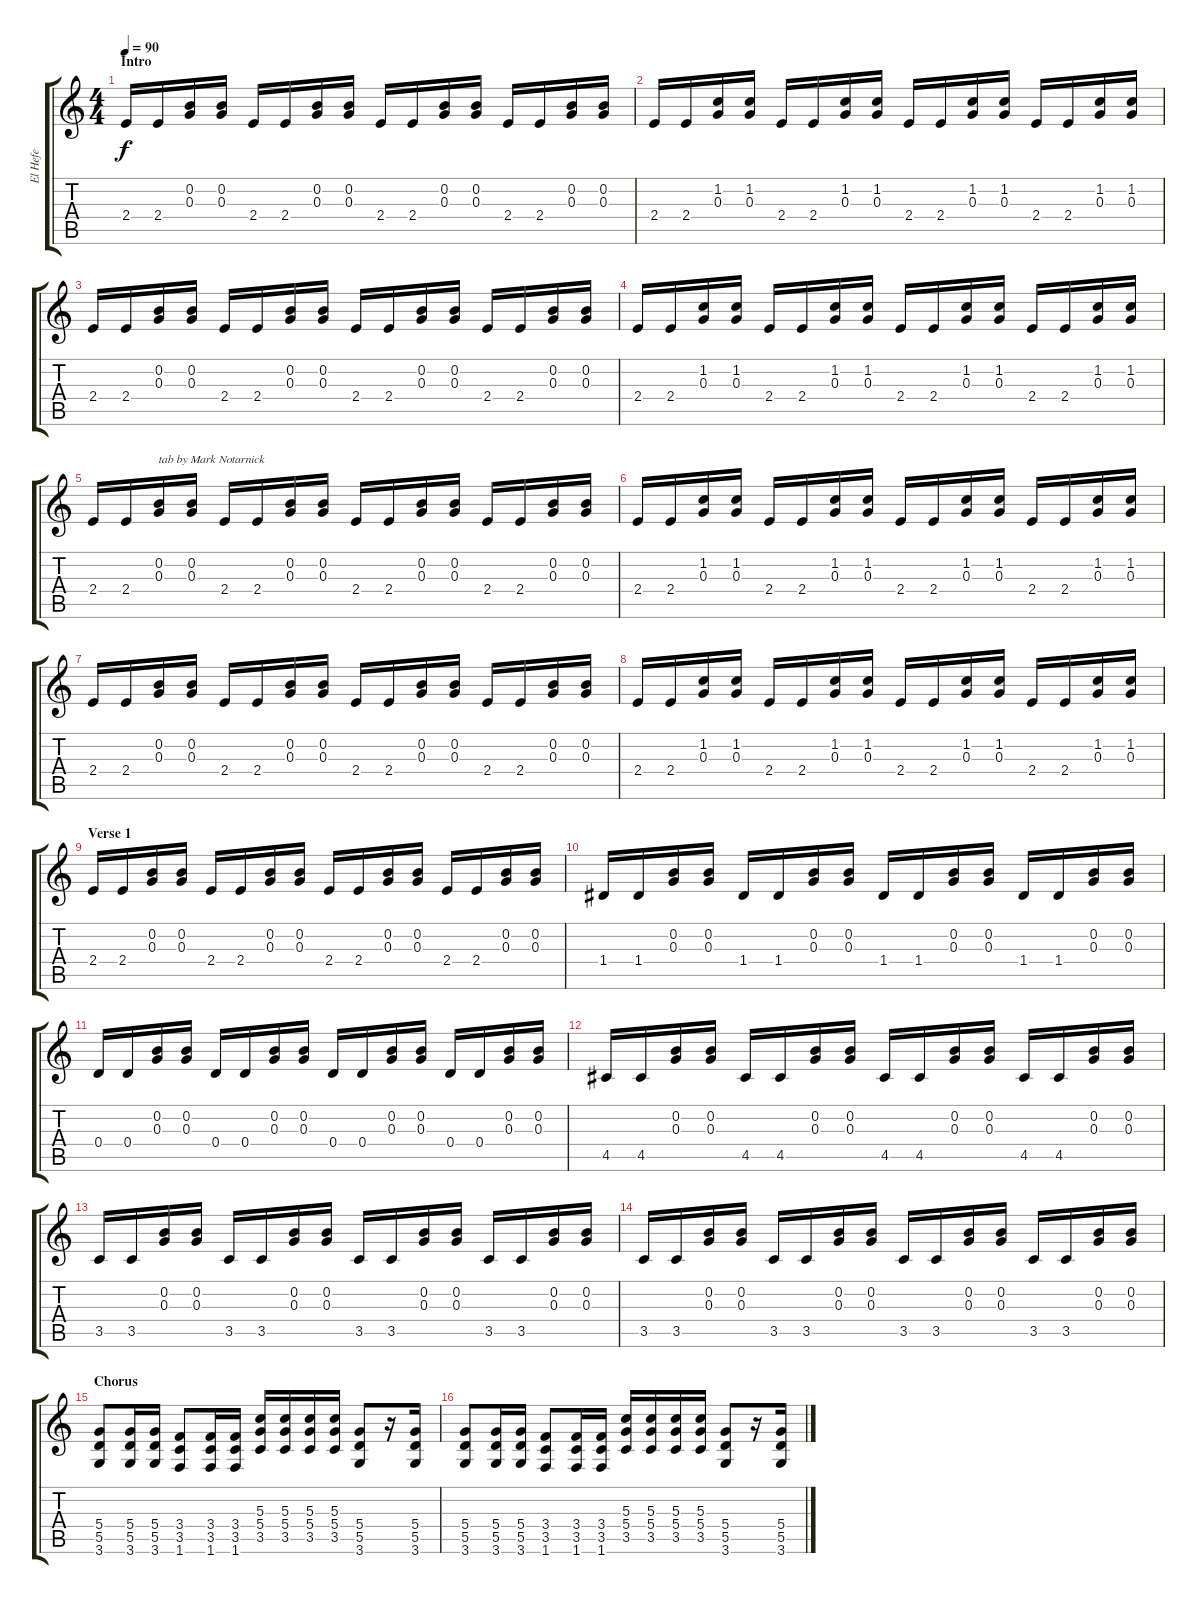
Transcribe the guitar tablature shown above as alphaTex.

\track ("El Hefe" "El Hefe") {instrument overdrivenguitar}
\staff {score tabs}
\tuning (E4 B3 G3 D3 A2 E2) {hide}
\ts (4 4)
\section ("" "Intro")
\tempo 90
\clef g2
\ks c
2.4.16{dy f instrument electricguitarmuted} 2.4.16 (0.2 0.3).16{instrument overdrivenguitar} (0.2 0.3).16 2.4.16{instrument electricguitarmuted} 2.4.16 (0.2 0.3).16{instrument overdrivenguitar} (0.2 0.3).16 2.4.16{instrument electricguitarmuted} 2.4.16 (0.2 0.3).16{instrument overdrivenguitar} (0.2 0.3).16 2.4.16{instrument electricguitarmuted} 2.4.16 (0.2 0.3).16{instrument overdrivenguitar} (0.2 0.3).16 |
2.4.16{instrument electricguitarmuted} 2.4.16 (1.2 0.3).16{instrument overdrivenguitar} (1.2 0.3).16 2.4.16{instrument electricguitarmuted} 2.4.16 (1.2 0.3).16{instrument overdrivenguitar} (1.2 0.3).16 2.4.16{instrument electricguitarmuted} 2.4.16 (1.2 0.3).16{instrument overdrivenguitar} (1.2 0.3).16 2.4.16{instrument electricguitarmuted} 2.4.16 (1.2 0.3).16{instrument overdrivenguitar} (1.2 0.3).16 |
2.4.16{instrument electricguitarmuted} 2.4.16 (0.2 0.3).16{instrument overdrivenguitar} (0.2 0.3).16 2.4.16{instrument electricguitarmuted} 2.4.16 (0.2 0.3).16{instrument overdrivenguitar} (0.2 0.3).16 2.4.16{instrument electricguitarmuted} 2.4.16 (0.2 0.3).16{instrument overdrivenguitar} (0.2 0.3).16 2.4.16{instrument electricguitarmuted} 2.4.16 (0.2 0.3).16{instrument overdrivenguitar} (0.2 0.3).16 |
2.4.16{instrument electricguitarmuted} 2.4.16 (1.2 0.3).16{instrument overdrivenguitar} (1.2 0.3).16 2.4.16{instrument electricguitarmuted} 2.4.16 (1.2 0.3).16{instrument overdrivenguitar} (1.2 0.3).16 2.4.16{instrument electricguitarmuted} 2.4.16 (1.2 0.3).16{instrument overdrivenguitar} (1.2 0.3).16 2.4.16{instrument electricguitarmuted} 2.4.16 (1.2 0.3).16{instrument overdrivenguitar} (1.2 0.3).16 |
2.4.16{instrument electricguitarmuted} 2.4.16 (0.2 0.3).16{txt "tab by Mark Notarnick" instrument overdrivenguitar} (0.2 0.3).16 2.4.16{instrument electricguitarmuted} 2.4.16 (0.2 0.3).16{instrument overdrivenguitar} (0.2 0.3).16 2.4.16{instrument electricguitarmuted} 2.4.16 (0.2 0.3).16{instrument overdrivenguitar} (0.2 0.3).16 2.4.16{instrument electricguitarmuted} 2.4.16 (0.2 0.3).16{instrument overdrivenguitar} (0.2 0.3).16 |
2.4.16{instrument electricguitarmuted} 2.4.16 (1.2 0.3).16{instrument overdrivenguitar} (1.2 0.3).16 2.4.16{instrument electricguitarmuted} 2.4.16 (1.2 0.3).16{instrument overdrivenguitar} (1.2 0.3).16 2.4.16{instrument electricguitarmuted} 2.4.16 (1.2 0.3).16{instrument overdrivenguitar} (1.2 0.3).16 2.4.16{instrument electricguitarmuted} 2.4.16 (1.2 0.3).16{instrument overdrivenguitar} (1.2 0.3).16 |
2.4.16{instrument electricguitarmuted} 2.4.16 (0.2 0.3).16{instrument overdrivenguitar} (0.2 0.3).16 2.4.16{instrument electricguitarmuted} 2.4.16 (0.2 0.3).16{instrument overdrivenguitar} (0.2 0.3).16 2.4.16{instrument electricguitarmuted} 2.4.16 (0.2 0.3).16{instrument overdrivenguitar} (0.2 0.3).16 2.4.16{instrument electricguitarmuted} 2.4.16 (0.2 0.3).16{instrument overdrivenguitar} (0.2 0.3).16 |
2.4.16{instrument electricguitarmuted} 2.4.16 (1.2 0.3).16{instrument overdrivenguitar} (1.2 0.3).16 2.4.16{instrument electricguitarmuted} 2.4.16 (1.2 0.3).16{instrument overdrivenguitar} (1.2 0.3).16 2.4.16{instrument electricguitarmuted} 2.4.16 (1.2 0.3).16{instrument overdrivenguitar} (1.2 0.3).16 2.4.16{instrument electricguitarmuted} 2.4.16 (1.2 0.3).16{instrument overdrivenguitar} (1.2 0.3).16 |
\section ("" "Verse 1")
2.4.16{instrument electricguitarmuted} 2.4.16 (0.2 0.3).16{instrument overdrivenguitar} (0.2 0.3).16 2.4.16{instrument electricguitarmuted} 2.4.16 (0.2 0.3).16{instrument overdrivenguitar} (0.2 0.3).16 2.4.16{instrument electricguitarmuted} 2.4.16 (0.2 0.3).16{instrument overdrivenguitar} (0.2 0.3).16 2.4.16{instrument electricguitarmuted} 2.4.16 (0.2 0.3).16{instrument overdrivenguitar} (0.2 0.3).16 |
1.4.16{instrument electricguitarmuted} 1.4.16 (0.2 0.3).16{instrument overdrivenguitar} (0.2 0.3).16 1.4.16{instrument electricguitarmuted} 1.4.16 (0.2 0.3).16{instrument overdrivenguitar} (0.2 0.3).16 1.4.16{instrument electricguitarmuted} 1.4.16 (0.2 0.3).16{instrument overdrivenguitar} (0.2 0.3).16 1.4.16{instrument electricguitarmuted} 1.4.16 (0.2 0.3).16{instrument overdrivenguitar} (0.2 0.3).16 |
0.4.16{instrument electricguitarmuted} 0.4.16 (0.2 0.3).16{instrument overdrivenguitar} (0.2 0.3).16 0.4.16{instrument electricguitarmuted} 0.4.16 (0.2 0.3).16{instrument overdrivenguitar} (0.2 0.3).16 0.4.16{instrument electricguitarmuted} 0.4.16 (0.2 0.3).16{instrument overdrivenguitar} (0.2 0.3).16 0.4.16{instrument electricguitarmuted} 0.4.16 (0.2 0.3).16{instrument overdrivenguitar} (0.2 0.3).16 |
4.5.16{instrument electricguitarmuted} 4.5.16 (0.2 0.3).16{instrument overdrivenguitar} (0.2 0.3).16 4.5.16{instrument electricguitarmuted} 4.5.16 (0.2 0.3).16{instrument overdrivenguitar} (0.2 0.3).16 4.5.16{instrument electricguitarmuted} 4.5.16 (0.2 0.3).16{instrument overdrivenguitar} (0.2 0.3).16 4.5.16{instrument electricguitarmuted} 4.5.16 (0.2 0.3).16{instrument overdrivenguitar} (0.2 0.3).16 |
3.5.16{instrument electricguitarmuted} 3.5.16 (0.2 0.3).16{instrument overdrivenguitar} (0.2 0.3).16 3.5.16{instrument electricguitarmuted} 3.5.16 (0.2 0.3).16{instrument overdrivenguitar} (0.2 0.3).16 3.5.16{instrument electricguitarmuted} 3.5.16 (0.2 0.3).16{instrument overdrivenguitar} (0.2 0.3).16 3.5.16{instrument electricguitarmuted} 3.5.16 (0.2 0.3).16{instrument overdrivenguitar} (0.2 0.3).16 |
3.5.16{instrument electricguitarmuted} 3.5.16 (0.2 0.3).16{instrument overdrivenguitar} (0.2 0.3).16 3.5.16{instrument electricguitarmuted} 3.5.16 (0.2 0.3).16{instrument overdrivenguitar} (0.2 0.3).16 3.5.16{instrument electricguitarmuted} 3.5.16 (0.2 0.3).16{instrument overdrivenguitar} (0.2 0.3).16 3.5.16{instrument electricguitarmuted} 3.5.16 (0.2 0.3).16{instrument overdrivenguitar} (0.2 0.3).16 |
\section ("" "Chorus")
(5.4 5.5 3.6).8 (5.4 5.5 3.6).16 (5.4 5.5 3.6).16 (3.4 3.5 1.6).8 (3.4 3.5 1.6).16 (3.4 3.5 1.6).16 (5.3 5.4 3.5).16 (5.3 5.4 3.5).16 (5.3 5.4 3.5).16 (5.3 5.4 3.5).16 (5.4 5.5 3.6).8 r.16 (5.4 5.5 3.6).16 |
(5.4 5.5 3.6).8 (5.4 5.5 3.6).16 (5.4 5.5 3.6).16 (3.4 3.5 1.6).8 (3.4 3.5 1.6).16 (3.4 3.5 1.6).16 (5.3 5.4 3.5).16 (5.3 5.4 3.5).16 (5.3 5.4 3.5).16 (5.3 5.4 3.5).16 (5.4 5.5 3.6).8 r.16 (5.4 5.5 3.6).16
